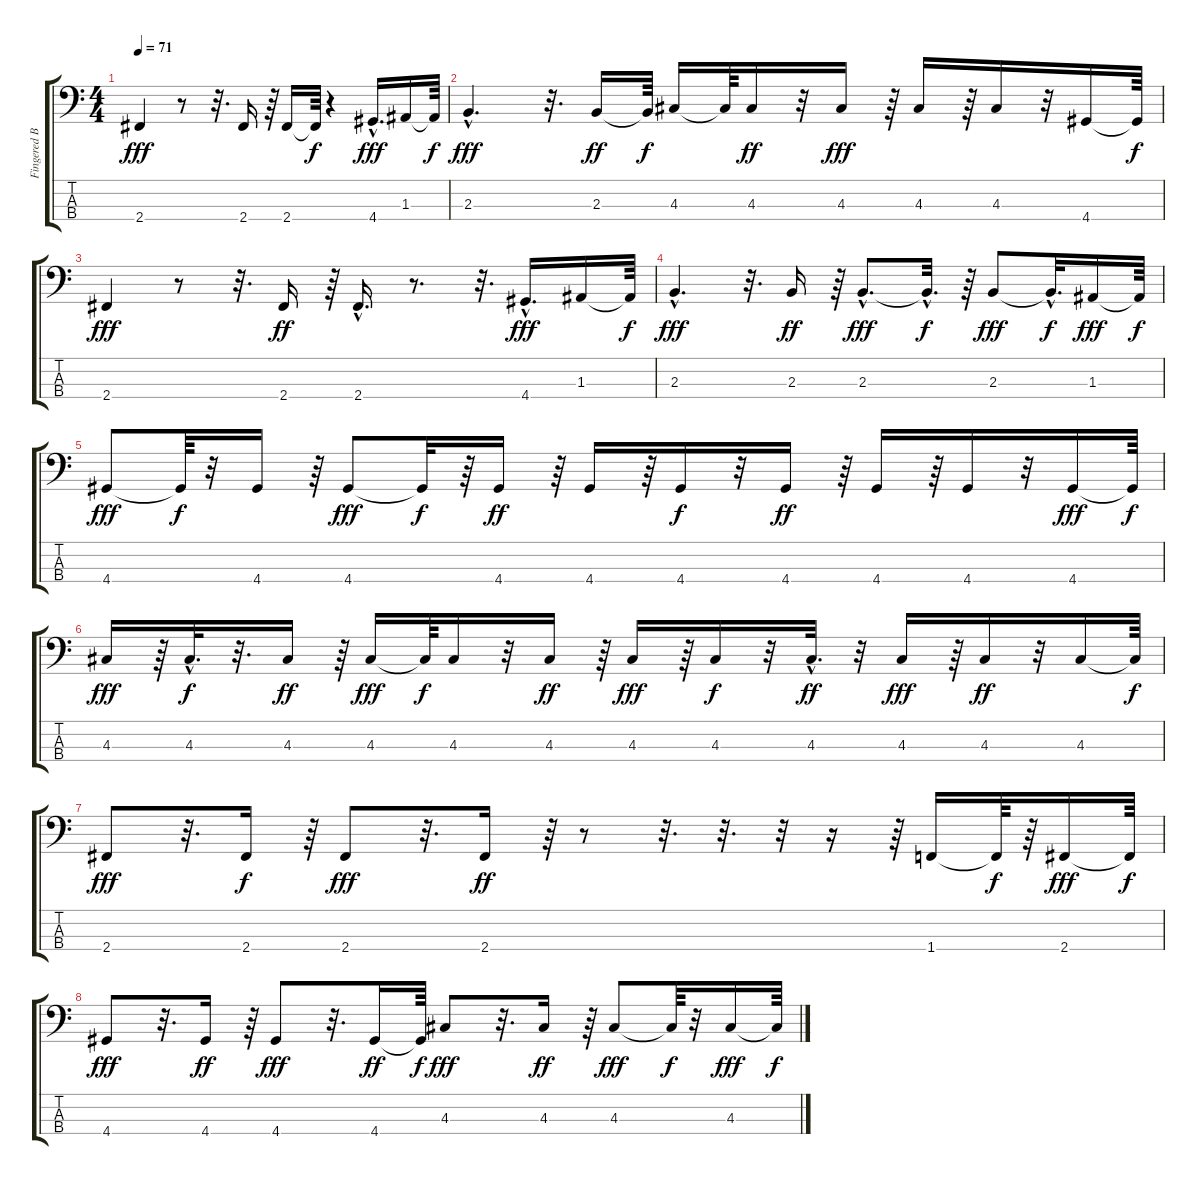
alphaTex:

\track ("Fingered Bass       " "Fingered B") {instrument electricbassfinger}
\staff {score tabs}
\tuning (G2 D2 A1 E1) {hide}
\ts (4 4)
\tempo 71
\clef f4
\ks c
2.4.4{dy fff} r.8 r.32{d} 2.4.16 r.64 2.4.16 2.4{t}.64{dy f} r.4 4.4{hac}.16{d dy fff} 1.3.16 1.3{t}.64{dy f} |
2.3{hac}.4{d dy fff} r.32{d} 2.3.16{dy ff} 2.3{t}.64{dy f} 4.3.16 4.3{t}.64 4.3.16{dy ff} r.32 4.3.16{dy fff} r.64 4.3.16 r.64 4.3.16 r.32 4.4.16 4.4{t}.64{dy f} |
2.4.4{dy fff} r.8 r.32{d} 2.4.16{dy ff} r.64 2.4{hac}.16{d} r.8{d} r.32{d} 4.4{hac}.16{d dy fff} 1.3.16 1.3{t}.64{dy f} |
2.3{hac}.4{d dy fff} r.32{d} 2.3.16{dy ff} r.64 2.3{hac}.8{d dy fff} 2.3{hac t}.32{d dy f} r.64 2.3.8{dy fff} 2.3{hac t}.32{d dy f} 1.3.16{dy fff} 1.3{t}.64{dy f} |
4.4.8{dy fff} 4.4{t}.64{dy f} r.32 4.4.16 r.64 4.4.8{dy fff} 4.4{t}.32{dy f} r.64 4.4.16{dy ff} r.64 4.4.16 r.64 4.4.16{dy f} r.32 4.4.16{dy ff} r.64 4.4.16 r.64 4.4.16 r.32 4.4.16{dy fff} 4.4{t}.64{dy f} |
4.3.16{dy fff} r.64 4.3{hac}.32{d dy f} r.32{d} 4.3.16{dy ff} r.64 4.3.16{dy fff} 4.3{t}.64{dy f} 4.3.16 r.32 4.3.16{dy ff} r.64 4.3.16{dy fff} r.64 4.3.16{dy f} r.32 4.3{hac}.32{d dy ff} r.32 4.3.16{dy fff} r.64 4.3.16{dy ff} r.32 4.3.16 4.3{t}.64{dy f} |
2.4.8{dy fff} r.32{d} 2.4.16{dy f} r.64 2.4.8{dy fff} r.32{d} 2.4.16{dy ff} r.64 r.8 r.32{d} r.32{d} r.32 r.16 r.64 1.4.16 1.4{t}.64{dy f} r.64 2.4.16{dy fff} 2.4{t}.64{dy f} |
4.4.8{dy fff} r.32{d} 4.4.16{dy ff} r.64 4.4.8{dy fff} r.32{d} 4.4.16{dy ff} 4.4{t}.64{dy f} 4.3.8{dy fff} r.32{d} 4.3.16{dy ff} r.64 4.3.8{dy fff} 4.3{t}.64{dy f} r.32 4.3.16{dy fff} 4.3{t}.64{dy f}
